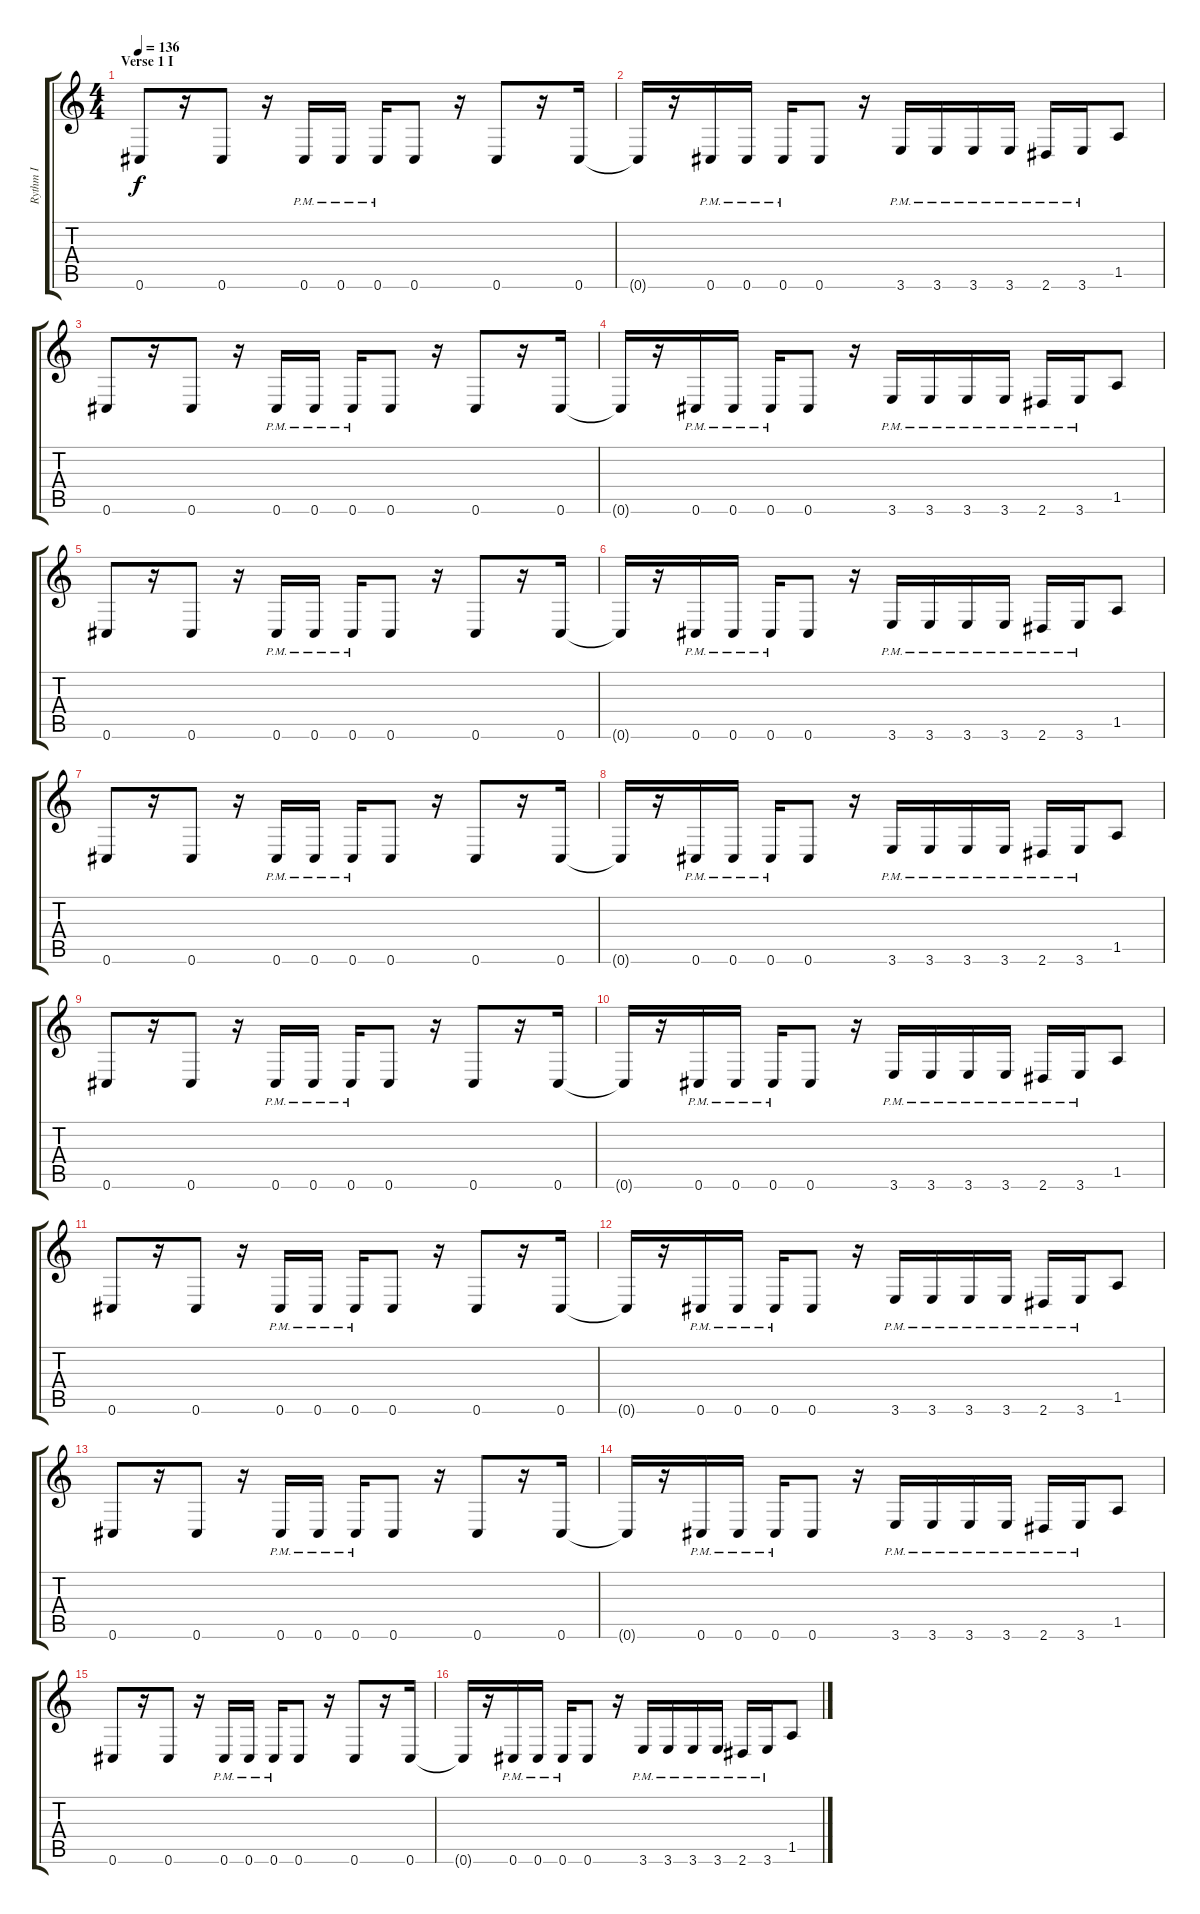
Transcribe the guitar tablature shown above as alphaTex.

\track ("Rythm I" "Rythm I") {instrument distortionguitar}
\staff {score tabs}
\tuning (Eb4 Bb3 Gb3 Db3 Ab2 Db2) {hide}
\ts (4 4)
\section ("" "Verse 1 I")
\tempo 136
\clef g2
\ks c
0.6.8{dy f} r.16 0.6.8 r.16 0.6{pm}.16 0.6{pm}.16 0.6{pm}.16 0.6.8 r.16 0.6.8 r.16 0.6.16 |
0.6{t}.16 r.16 0.6{pm}.16 0.6{pm}.16 0.6{pm}.16 0.6.8 r.16 3.6{pm}.16 3.6{pm}.16 3.6{pm}.16 3.6{pm}.16 2.6{pm}.16 3.6{pm}.16 1.5.8 |
0.6.8 r.16 0.6.8 r.16 0.6{pm}.16 0.6{pm}.16 0.6{pm}.16 0.6.8 r.16 0.6.8 r.16 0.6.16 |
0.6{t}.16 r.16 0.6{pm}.16 0.6{pm}.16 0.6{pm}.16 0.6.8 r.16 3.6{pm}.16 3.6{pm}.16 3.6{pm}.16 3.6{pm}.16 2.6{pm}.16 3.6{pm}.16 1.5.8 |
0.6.8 r.16 0.6.8 r.16 0.6{pm}.16 0.6{pm}.16 0.6{pm}.16 0.6.8 r.16 0.6.8 r.16 0.6.16 |
0.6{t}.16 r.16 0.6{pm}.16 0.6{pm}.16 0.6{pm}.16 0.6.8 r.16 3.6{pm}.16 3.6{pm}.16 3.6{pm}.16 3.6{pm}.16 2.6{pm}.16 3.6{pm}.16 1.5.8 |
0.6.8 r.16 0.6.8 r.16 0.6{pm}.16 0.6{pm}.16 0.6{pm}.16 0.6.8 r.16 0.6.8 r.16 0.6.16 |
0.6{t}.16 r.16 0.6{pm}.16 0.6{pm}.16 0.6{pm}.16 0.6.8 r.16 3.6{pm}.16 3.6{pm}.16 3.6{pm}.16 3.6{pm}.16 2.6{pm}.16 3.6{pm}.16 1.5.8 |
0.6.8 r.16 0.6.8 r.16 0.6{pm}.16 0.6{pm}.16 0.6{pm}.16 0.6.8 r.16 0.6.8 r.16 0.6.16 |
0.6{t}.16 r.16 0.6{pm}.16 0.6{pm}.16 0.6{pm}.16 0.6.8 r.16 3.6{pm}.16 3.6{pm}.16 3.6{pm}.16 3.6{pm}.16 2.6{pm}.16 3.6{pm}.16 1.5.8 |
0.6.8 r.16 0.6.8 r.16 0.6{pm}.16 0.6{pm}.16 0.6{pm}.16 0.6.8 r.16 0.6.8 r.16 0.6.16 |
0.6{t}.16 r.16 0.6{pm}.16 0.6{pm}.16 0.6{pm}.16 0.6.8 r.16 3.6{pm}.16 3.6{pm}.16 3.6{pm}.16 3.6{pm}.16 2.6{pm}.16 3.6{pm}.16 1.5.8 |
0.6.8 r.16 0.6.8 r.16 0.6{pm}.16 0.6{pm}.16 0.6{pm}.16 0.6.8 r.16 0.6.8 r.16 0.6.16 |
0.6{t}.16 r.16 0.6{pm}.16 0.6{pm}.16 0.6{pm}.16 0.6.8 r.16 3.6{pm}.16 3.6{pm}.16 3.6{pm}.16 3.6{pm}.16 2.6{pm}.16 3.6{pm}.16 1.5.8 |
0.6.8 r.16 0.6.8 r.16 0.6{pm}.16 0.6{pm}.16 0.6{pm}.16 0.6.8 r.16 0.6.8 r.16 0.6.16 |
0.6{t}.16 r.16 0.6{pm}.16 0.6{pm}.16 0.6{pm}.16 0.6.8 r.16 3.6{pm}.16 3.6{pm}.16 3.6{pm}.16 3.6{pm}.16 2.6{pm}.16 3.6{pm}.16 1.5.8
